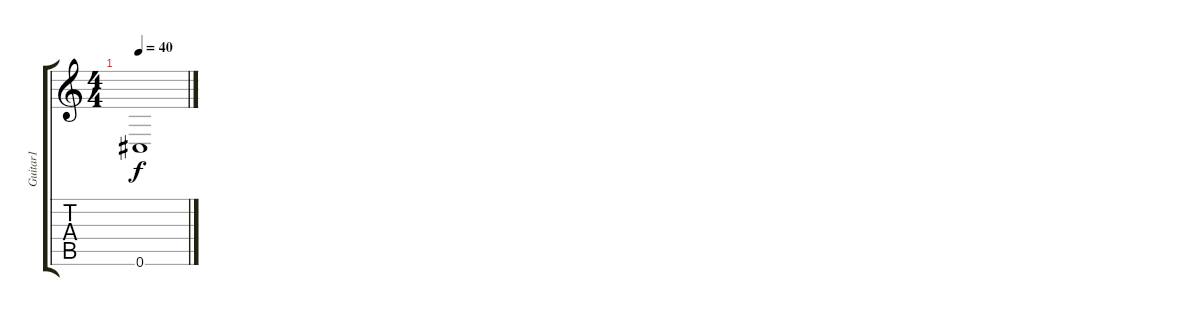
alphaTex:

\track ("Guitar1" "Guitar1") {instrument distortionguitar}
\staff {score tabs}
\tuning (Db4 Ab3 E3 B2 Gb2 Db2) {hide}
\ts (4 4)
\tempo 40
\clef g2
\ks c
0.6.1{dy f}
